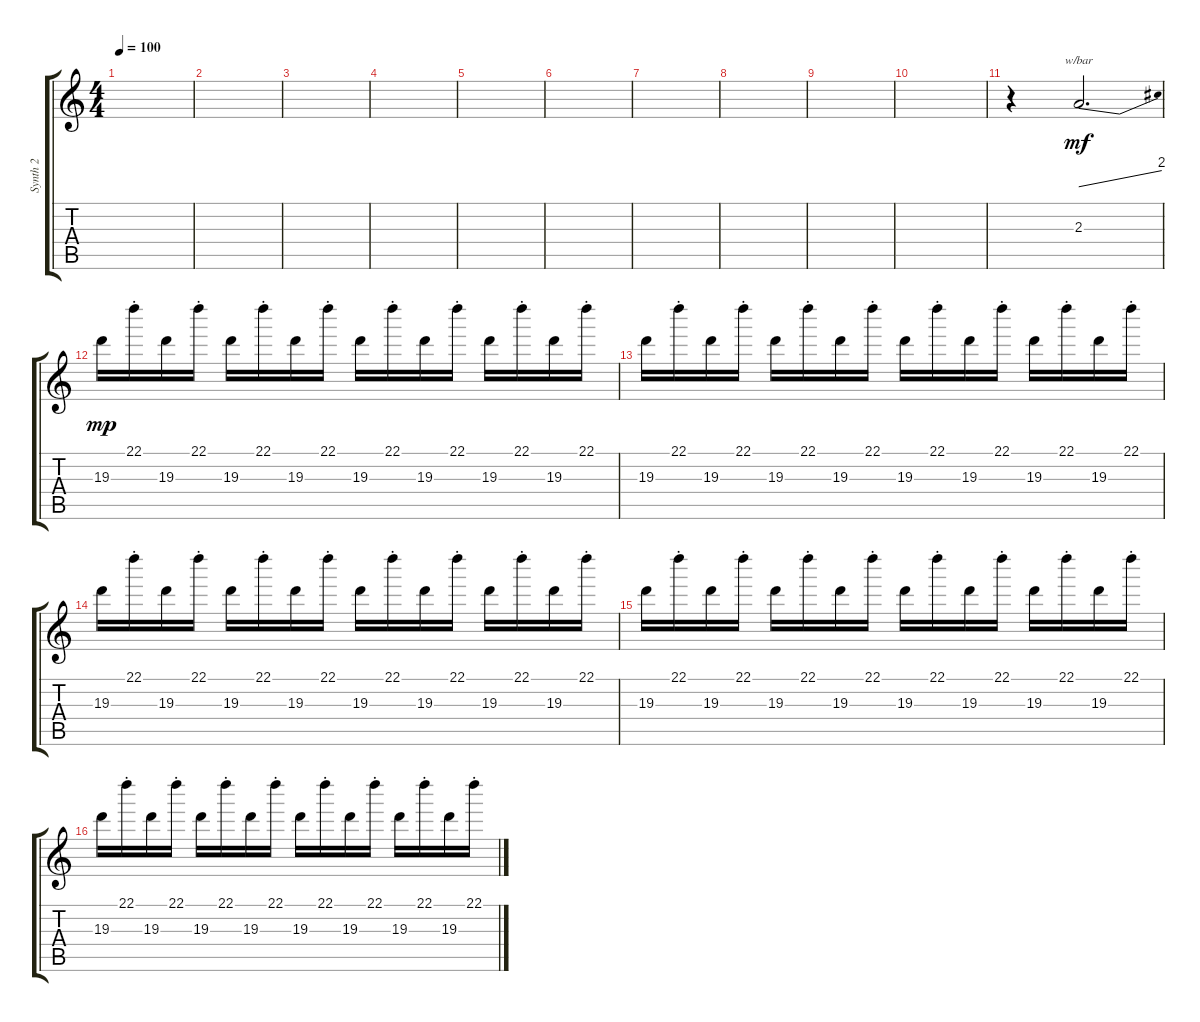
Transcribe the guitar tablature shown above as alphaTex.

\track ("Synth 2" "Synth 2") {instrument synthbass1}
\staff {score tabs}
\tuning (E4 B3 G3 D3 A2 E2) {hide}
\ts (4 4)
\tempo 100
\clef g2
\ks c
|
|
|
|
|
|
|
|
|
|
r.4 2.3.2{d tbe (dive default 0 0 60 8) dy mf} |
19.3.16{dy mp} 22.1{st}.16 19.3.16 22.1{st}.16 19.3.16 22.1{st}.16 19.3.16 22.1{st}.16 19.3.16 22.1{st}.16 19.3.16 22.1{st}.16 19.3.16 22.1{st}.16 19.3.16 22.1{st}.16 |
19.3.16 22.1{st}.16 19.3.16 22.1{st}.16 19.3.16 22.1{st}.16 19.3.16 22.1{st}.16 19.3.16 22.1{st}.16 19.3.16 22.1{st}.16 19.3.16 22.1{st}.16 19.3.16 22.1{st}.16 |
19.3.16 22.1{st}.16 19.3.16 22.1{st}.16 19.3.16 22.1{st}.16 19.3.16 22.1{st}.16 19.3.16 22.1{st}.16 19.3.16 22.1{st}.16 19.3.16 22.1{st}.16 19.3.16 22.1{st}.16 |
19.3.16 22.1{st}.16 19.3.16 22.1{st}.16 19.3.16 22.1{st}.16 19.3.16 22.1{st}.16 19.3.16 22.1{st}.16 19.3.16 22.1{st}.16 19.3.16 22.1{st}.16 19.3.16 22.1{st}.16 |
19.3.16 22.1{st}.16 19.3.16 22.1{st}.16 19.3.16 22.1{st}.16 19.3.16 22.1{st}.16 19.3.16 22.1{st}.16 19.3.16 22.1{st}.16 19.3.16 22.1{st}.16 19.3.16 22.1{st}.16
